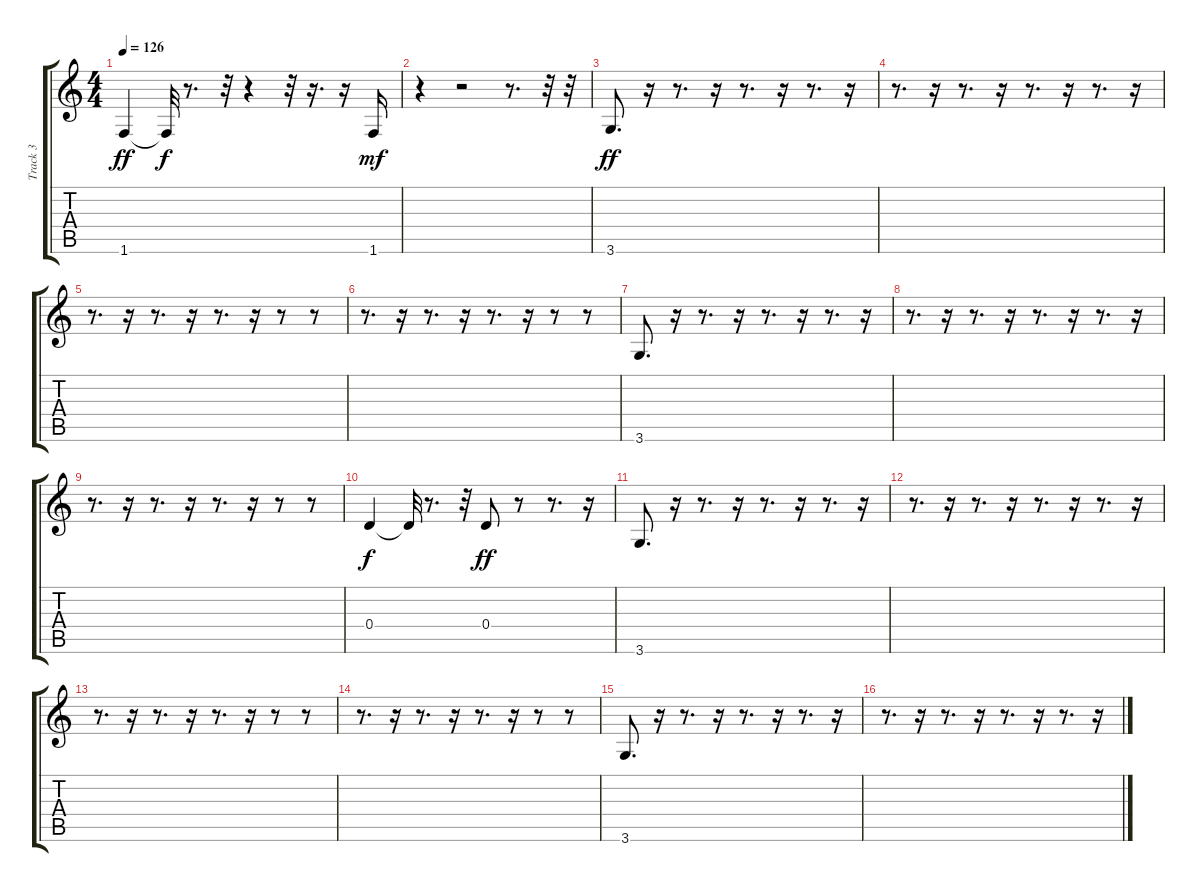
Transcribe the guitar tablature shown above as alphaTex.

\track ("Track 3" "Track 3") {instrument acousticbass}
\staff {score tabs}
\tuning (E4 B3 G3 D3 A2 E2) {hide}
\ts (4 4)
\tempo 126
\clef g2
\ks c
1.6.4{dy ff} 1.6{t}.32{dy f} r.8{d} r.32 r.4 r.32 r.16{d} r.16 1.6.16{dy mf} |
r.4 r.2 r.8{d} r.32 r.32 |
3.6.8{d dy ff} r.16 r.8{d} r.16 r.8{d} r.16 r.8{d} r.16 |
r.8{d} r.16 r.8{d} r.16 r.8{d} r.16 r.8{d} r.16 |
r.8{d} r.16 r.8{d} r.16 r.8{d} r.16 r.8 r.8 |
r.8{d} r.16 r.8{d} r.16 r.8{d} r.16 r.8 r.8 |
3.6.8{d} r.16 r.8{d} r.16 r.8{d} r.16 r.8{d} r.16 |
r.8{d} r.16 r.8{d} r.16 r.8{d} r.16 r.8{d} r.16 |
r.8{d} r.16 r.8{d} r.16 r.8{d} r.16 r.8 r.8 |
0.4.4{dy f} 0.4{t}.32 r.8{d} r.32 0.4.8{dy ff} r.8 r.8{d} r.16 |
3.6.8{d} r.16 r.8{d} r.16 r.8{d} r.16 r.8{d} r.16 |
r.8{d} r.16 r.8{d} r.16 r.8{d} r.16 r.8{d} r.16 |
r.8{d} r.16 r.8{d} r.16 r.8{d} r.16 r.8 r.8 |
r.8{d} r.16 r.8{d} r.16 r.8{d} r.16 r.8 r.8 |
3.6.8{d} r.16 r.8{d} r.16 r.8{d} r.16 r.8{d} r.16 |
r.8{d} r.16 r.8{d} r.16 r.8{d} r.16 r.8{d} r.16
